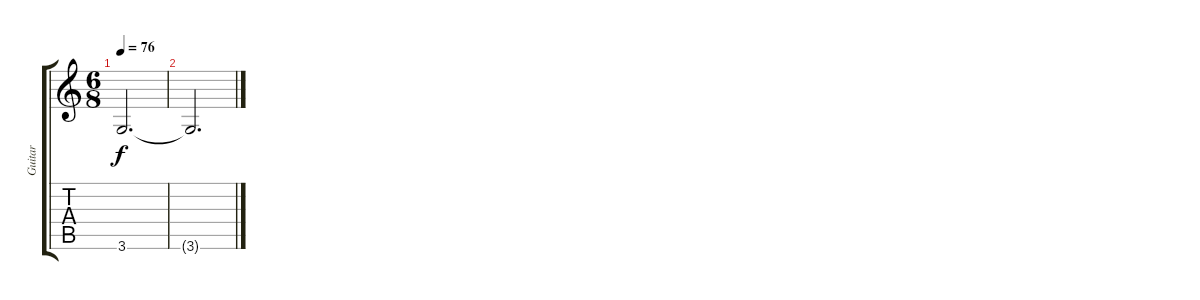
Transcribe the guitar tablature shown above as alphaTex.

\track ("Guitar" "Guitar") {instrument acousticguitarnylon}
\staff {score tabs}
\tuning (E4 B3 G3 D3 A2 E2) {hide}
\ts (6 8)
\tempo 76
\clef g2
\ks c
3.6{t}.2{d dy f} |
3.6{t}.2{d}
